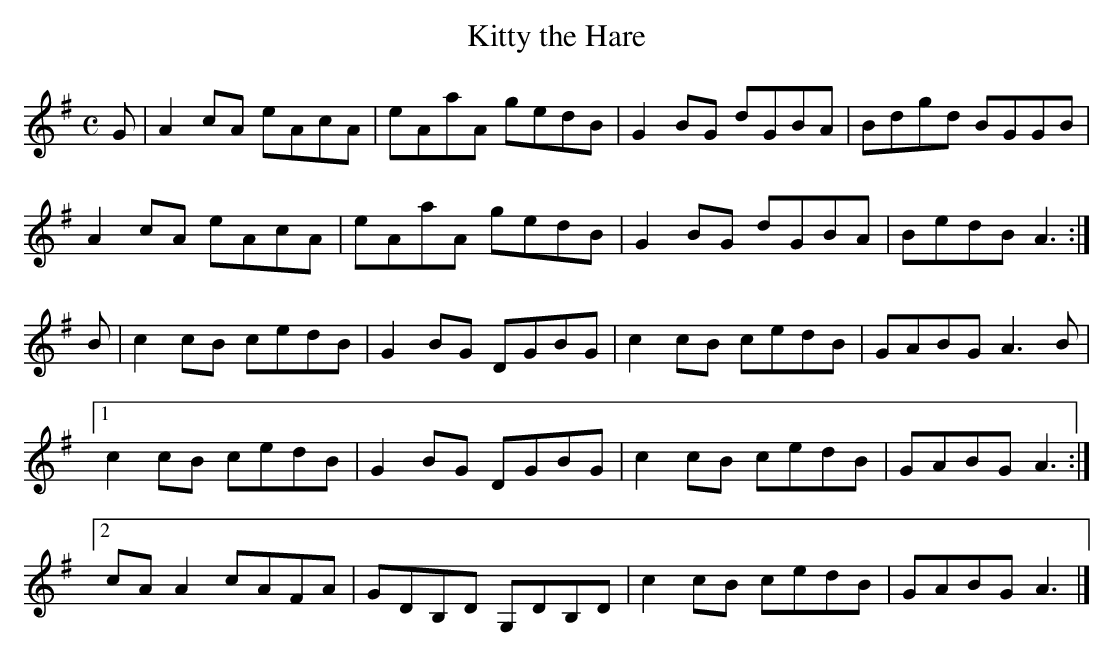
X:1
T:Kitty the Hare
M:C
L:1/8
K:A Dorian
G|A2cA eAcA|eAaA gedB|G2BG dGBA|Bdgd BGGB|!
A2cA eAcA|eAaA gedB|G2BG dGBA|BedB A3:|!
B|c2cB cedB|G2BG DGBG|c2cB cedB|GABG A3B|!
[1 c2cB cedB|G2BG DGBG|c2cB cedB|GABG A3:|!
[2 cAA2 cAFA|GDB,D G,DB,D|c2cB cedB|GABG A3|]!
